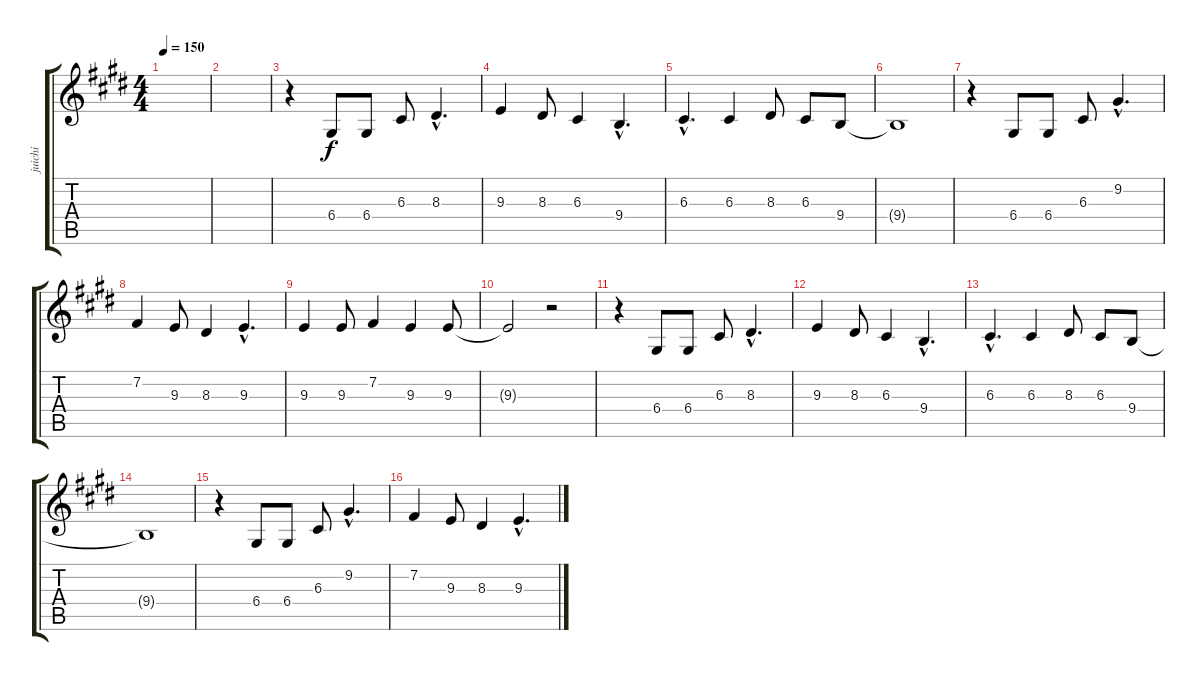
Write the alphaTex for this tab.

\track ("juichi" "juichi") {instrument altosax}
\staff {score tabs}
\tuning (E4 B3 G3 D3 A2 E2) {hide}
\ts (4 4)
\tempo 150
\clef g2
\ks c#minor
|
|
r.4 6.4.8 6.4.8 6.3.8 8.3{hac}.4{d} |
9.3.4 8.3.8 6.3.4 9.4{hac}.4{d} |
6.3{hac}.4{d} 6.3.4 8.3.8 6.3.8 9.4.8 |
9.4{t}.1 |
r.4 6.4.8 6.4.8 6.3.8 9.2{hac}.4{d} |
7.2.4 9.3.8 8.3.4 9.3{hac}.4{d} |
9.3.4 9.3.8 7.2.4 9.3.4 9.3.8 |
9.3{t}.2 r.2 |
r.4 6.4.8 6.4.8 6.3.8 8.3{hac}.4{d} |
9.3.4 8.3.8 6.3.4 9.4{hac}.4{d} |
6.3{hac}.4{d} 6.3.4 8.3.8 6.3.8 9.4.8 |
9.4{t}.1 |
r.4 6.4.8 6.4.8 6.3.8 9.2{hac}.4{d} |
7.2.4 9.3.8 8.3.4 9.3{hac}.4{d}
